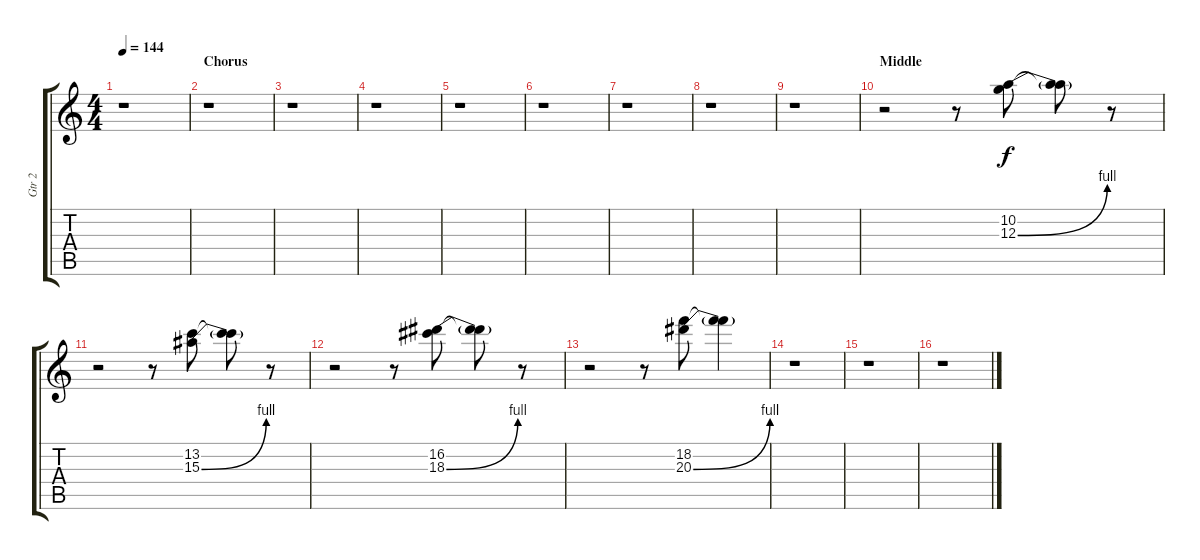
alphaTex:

\track ("Gtr 2" "Gtr 2") {instrument distortionguitar}
\staff {score tabs}
\tuning (E4 B3 G3 D3 A2 E2) {hide}
\ts (4 4)
\tempo 144
\clef g2
\ks c
r.1{dy f} |
\section ("" "Chorus")
r.1 |
r.1 |
r.1 |
r.1 |
r.1 |
r.1 |
r.1 |
r.1 |
\section ("" "Middle")
r.2 r.8 (10.2 12.3{be (bend 0 0 60 4)}).8 (10.2{t} 12.3{t}).8 r.8 |
r.2 r.8 (13.2 15.3{be (bend 0 0 60 4)}).8 (13.2{t} 15.3{t}).8 r.8 |
r.2 r.8 (16.2 18.3{be (bend 0 0 60 4)}).8 (16.2{t} 18.3{t}).8 r.8 |
r.2 r.8 (18.2 20.3{be (bend 0 0 60 4)}).8 (18.2{t} 20.3{t}).4 |
r.1 |
r.1 |
r.1
